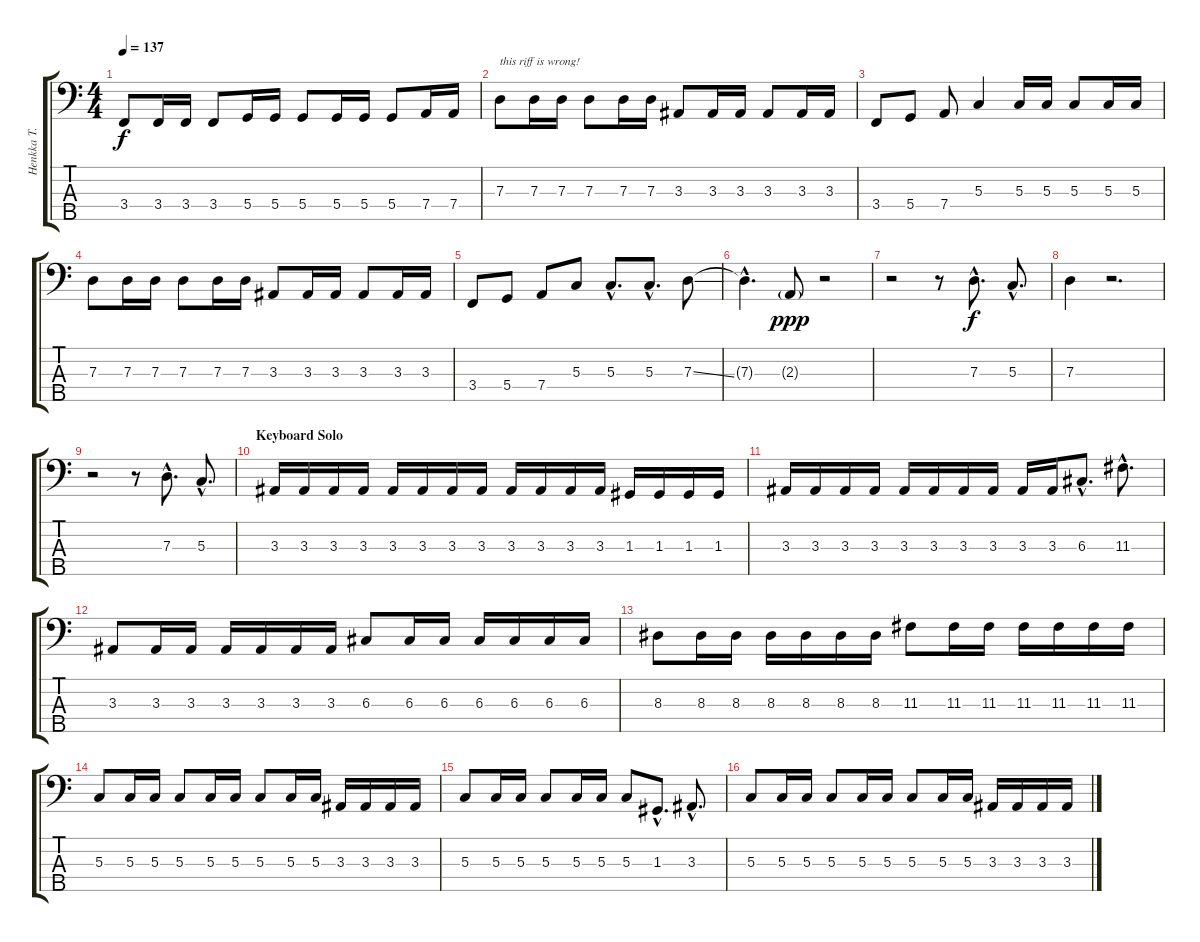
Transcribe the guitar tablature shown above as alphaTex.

\track ("Henkka T. Blacksmith" "Henkka T. ") {instrument electricbasspick}
\staff {score tabs}
\tuning (F2 C2 G1 D1 A0) {hide}
\ts (4 4)
\tempo 137
\clef f4
\ks c
3.4.8{dy f} 3.4.16 3.4.16 3.4.8 5.4.16 5.4.16 5.4.8 5.4.16 5.4.16 5.4.8 7.4.16 7.4.16 |
7.3.8{txt "this riff is wrong!"} 7.3.16 7.3.16 7.3.8 7.3.16 7.3.16 3.3.8 3.3.16 3.3.16 3.3.8 3.3.16 3.3.16 |
3.4.8 5.4.8 7.4.8 5.3.4 5.3.16 5.3.16 5.3.8 5.3.16 5.3.16 |
7.3.8 7.3.16 7.3.16 7.3.8 7.3.16 7.3.16 3.3.8 3.3.16 3.3.16 3.3.8 3.3.16 3.3.16 |
3.4.8 5.4.8 7.4.8 5.3.8 5.3{hac}.8{d} 5.3{hac}.8{d} 7.3{ss}.8 |
7.3{hac t}.4{d} 2.3{g}.8{dy ppp} r.2 |
r.2 r.8 7.3{hac}.8{d dy f} 5.3{hac}.8{d} |
7.3.4 r.2{d} |
r.2 r.8 7.3{hac}.8{d} 5.3{hac}.8{d} |
\section ("" "Keyboard Solo")
3.3.16 3.3.16 3.3.16 3.3.16 3.3.16 3.3.16 3.3.16 3.3.16 3.3.16 3.3.16 3.3.16 3.3.16 1.3.16 1.3.16 1.3.16 1.3.16 |
3.3.16 3.3.16 3.3.16 3.3.16 3.3.16 3.3.16 3.3.16 3.3.16 3.3.16 3.3.16 6.3{hac}.8{d} 11.3{hac}.8{d} |
3.3.8 3.3.16 3.3.16 3.3.16 3.3.16 3.3.16 3.3.16 6.3.8 6.3.16 6.3.16 6.3.16 6.3.16 6.3.16 6.3.16 |
8.3.8 8.3.16 8.3.16 8.3.16 8.3.16 8.3.16 8.3.16 11.3.8 11.3.16 11.3.16 11.3.16 11.3.16 11.3.16 11.3.16 |
5.3.8 5.3.16 5.3.16 5.3.8 5.3.16 5.3.16 5.3.8 5.3.16 5.3.16 3.3.16 3.3.16 3.3.16 3.3.16 |
5.3.8 5.3.16 5.3.16 5.3.8 5.3.16 5.3.16 5.3.8 1.3{hac}.8{d} 3.3{hac}.8{d} |
5.3.8 5.3.16 5.3.16 5.3.8 5.3.16 5.3.16 5.3.8 5.3.16 5.3.16 3.3.16 3.3.16 3.3.16 3.3.16
